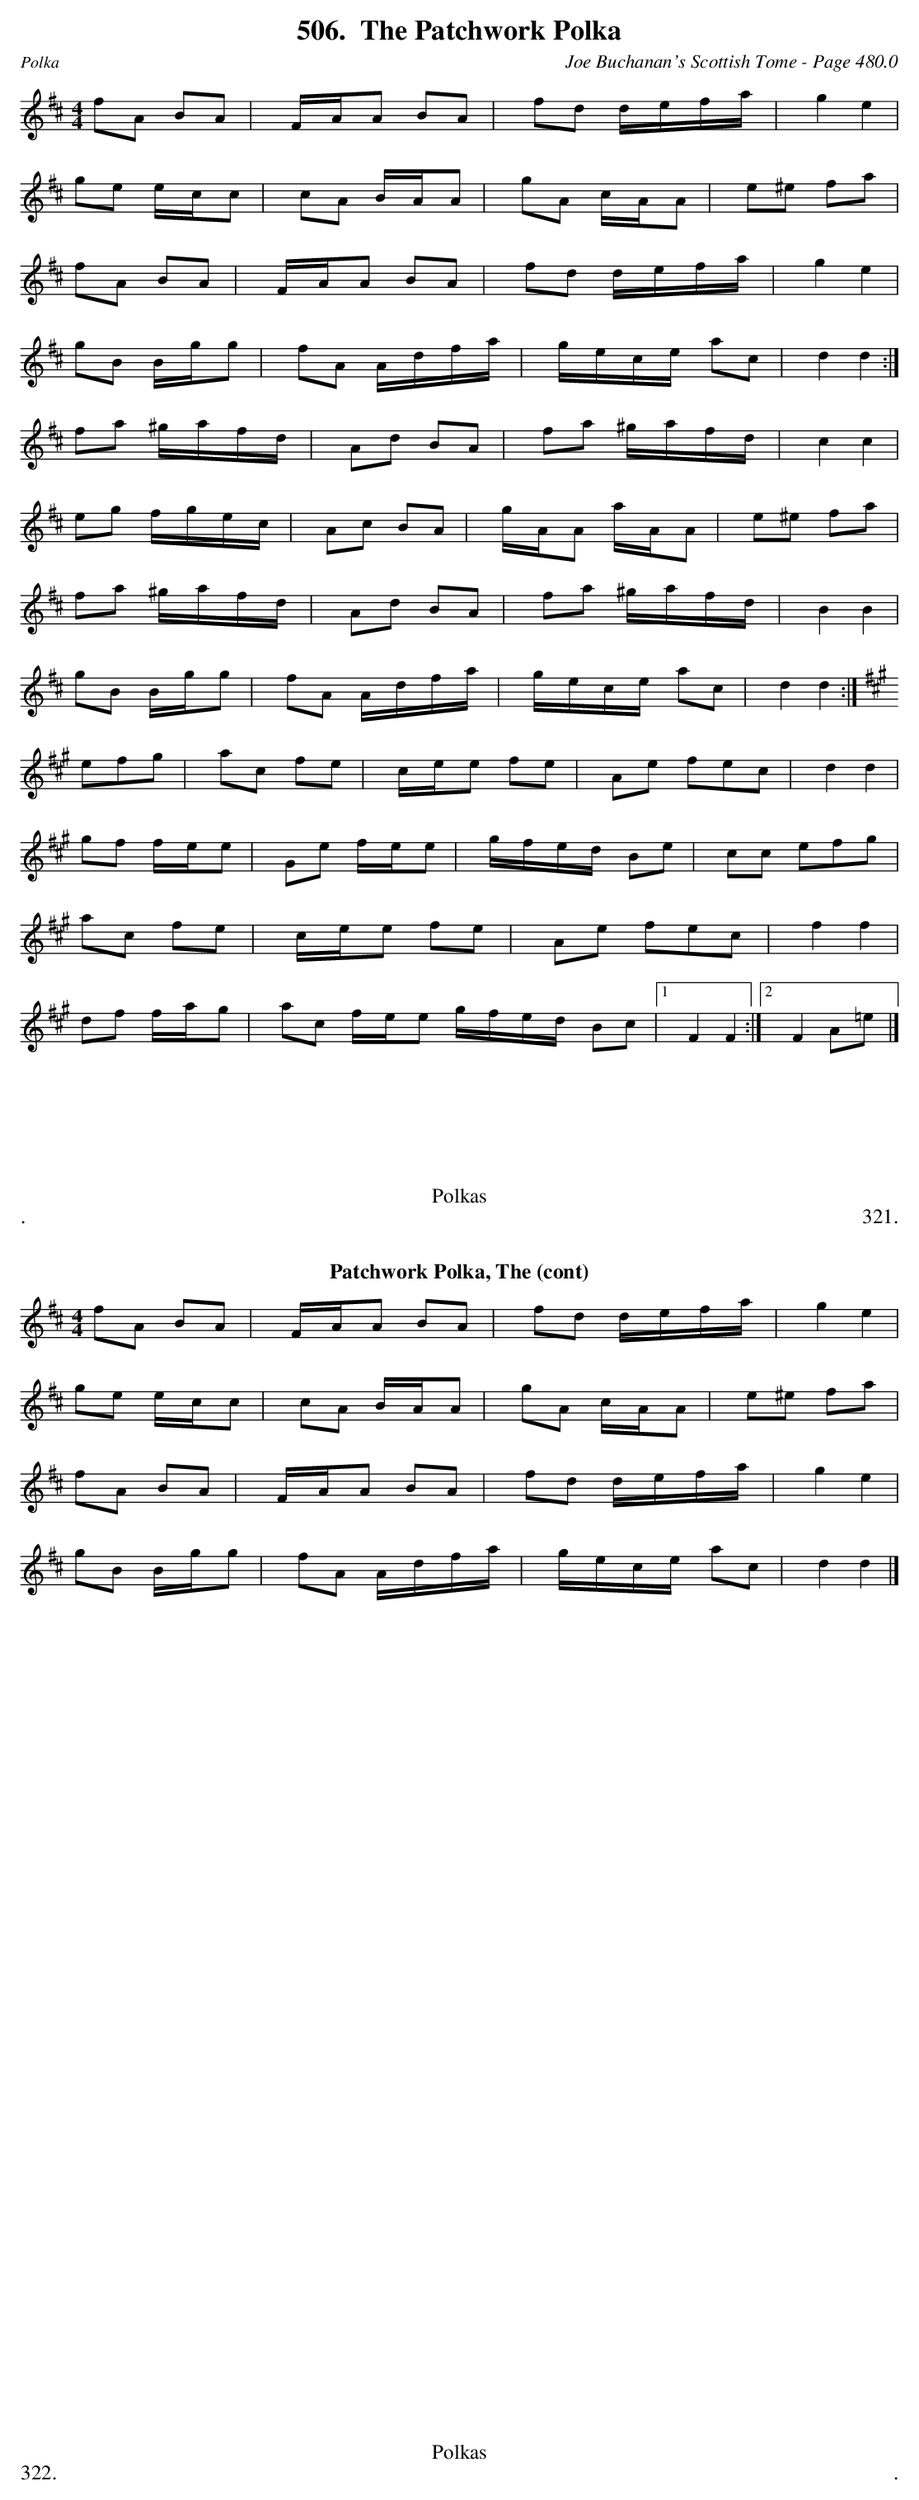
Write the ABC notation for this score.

X:1
T:Patchwork Polka, The
C:Joe Buchanan's Scottish Tome - Page 480.0
L:1/8
M:4/4
K:D
fA BA | F/A/A BA | fd d/e/f/a/ | g2 e2 |
ge e/c/c | cA B/A/A | gA c/A/A | e^e fa |
fA BA | F/A/A BA | fd d/e/f/a/ | g2 e2 |
gB B/g/g | fA A/d/f/a/ | g/e/c/e/ ac | d2 d2 :|
fa ^g/a/f/d/ | Ad BA | fa ^g/a/f/d/ | c2 c2 |
eg f/g/e/c/ | Ac BA | g/A/A a/A/A | e^e fa |
fa ^g/a/f/d/ | Ad BA | fa ^g/a/f/d/ | B2 B2 |
gB B/g/g | fA A/d/f/a/ | g/e/c/e/ ac | d2 d2 :|
[K:A] efg | ac fe | c/e/e fe | Ae fec | d2 d2 |
gf f/e/e | Ge f/e/e | g/f/e/d/ Be | cc efg |
ac fe | c/e/e fe | Ae fec | f2 f2 |
df f/a/g | ac f/e/e g/f/e/d/ Bc |1 F2 F2 :|2 F2  A=e |]
%%newpage
T:Patchwork Polka, The (cont)
[K:D] fA BA | F/A/A BA | fd d/e/f/a/ | g2 e2 |
ge e/c/c | cA B/A/A | gA c/A/A | e^e fa |
fA BA | F/A/A BA | fd d/e/f/a/ | g2 e2 |
gB B/g/g | fA A/d/f/a/ | g/e/c/e/ ac | d2 d2 |]
